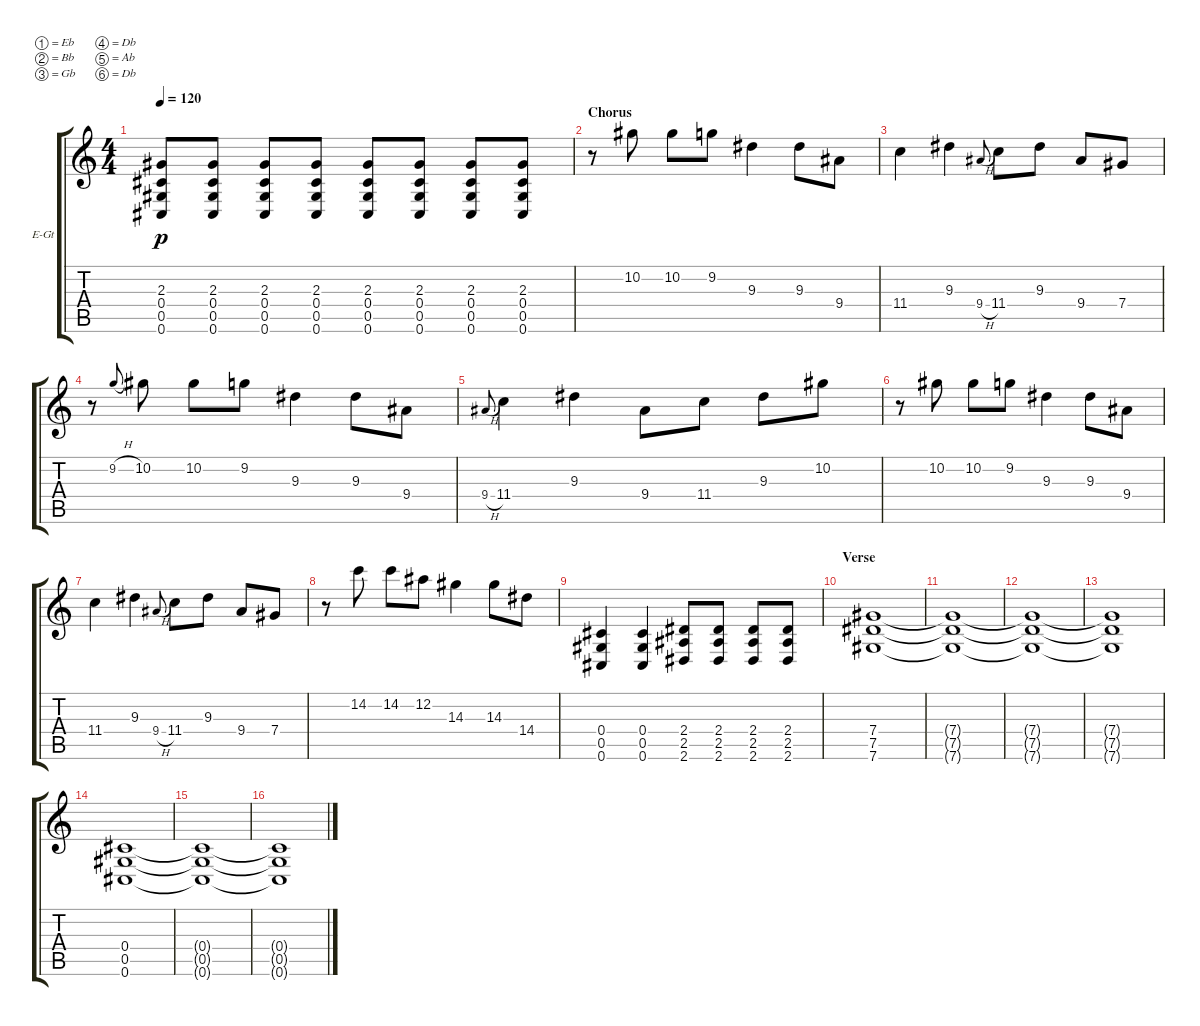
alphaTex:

\defaultSystemsLayout 4
\bracketExtendMode groupsimilarinstruments
\firstSystemTrackNameOrientation horizontal
\otherSystemsTrackNameOrientation horizontal
\track ("Electric Guitar (Slight Crunch)" "E-Gt") {instrument electricguitarclean}
\staff {score tabs}
\tuning (Eb4 Bb3 Gb3 Db3 Ab2 Db2)
\ts (4 4)
\tempo 120
\clef g2
\ks c
(0.6 0.4 0.5 2.3).8{dy p} (0.6 0.5 0.4 2.3).8 (0.6 0.5 0.4 2.3).8 (0.6 0.5 0.4 2.3).8 (0.6 0.5 0.4 2.3).8 (0.6 0.5 0.4 2.3).8 (0.6 0.5 0.4 2.3).8 (0.6 0.5 0.4 2.3).8 |
\section ("" "Chorus")
r.8 10.2.8 10.2.8 9.2.8 9.3.4 9.3.8 9.4.8 |
11.4.4 9.3.4 9.4{h}.8{gr onbeat} 11.4.8 9.3.8 9.4.8 7.4.8 |
r.8 9.2{h}.8{gr onbeat} 10.2.8 10.2.8 9.2.8 9.3.4 9.3.8 9.4.8 |
9.4{h}.8{gr onbeat} 11.4.4 9.3.4 9.4.8 11.4.8 9.3.8 10.2.8 |
r.8 10.2.8 10.2.8 9.2.8 9.3.4 9.3.8 9.4.8 |
11.4.4 9.3.4 9.4{h}.8{gr onbeat} 11.4.8 9.3.8 9.4.8 7.4.8 |
r.8 14.2.8 14.2.8 12.2.8 14.3.4 14.3.8 14.4.8 |
(0.6 0.5 0.4).4 (0.5 0.6 0.4).4 (2.6 2.5 2.4).8 (2.5 2.4 2.6).8 (2.5 2.4 2.6).8 (2.5 2.4 2.6).8 |
\section ("" "Verse")
(7.6 7.5 7.4).1 |
(7.4{t} 7.5{t} 7.6{t}).1 |
(7.6{t} 7.5{t} 7.4{t}).1 |
(7.4{t} 7.5{t} 7.6{t}).1 |
(0.6 0.5 0.4).1 |
(0.4{t} 0.5{t} 0.6{t}).1 |
(0.6{t} 0.5{t} 0.4{t}).1
